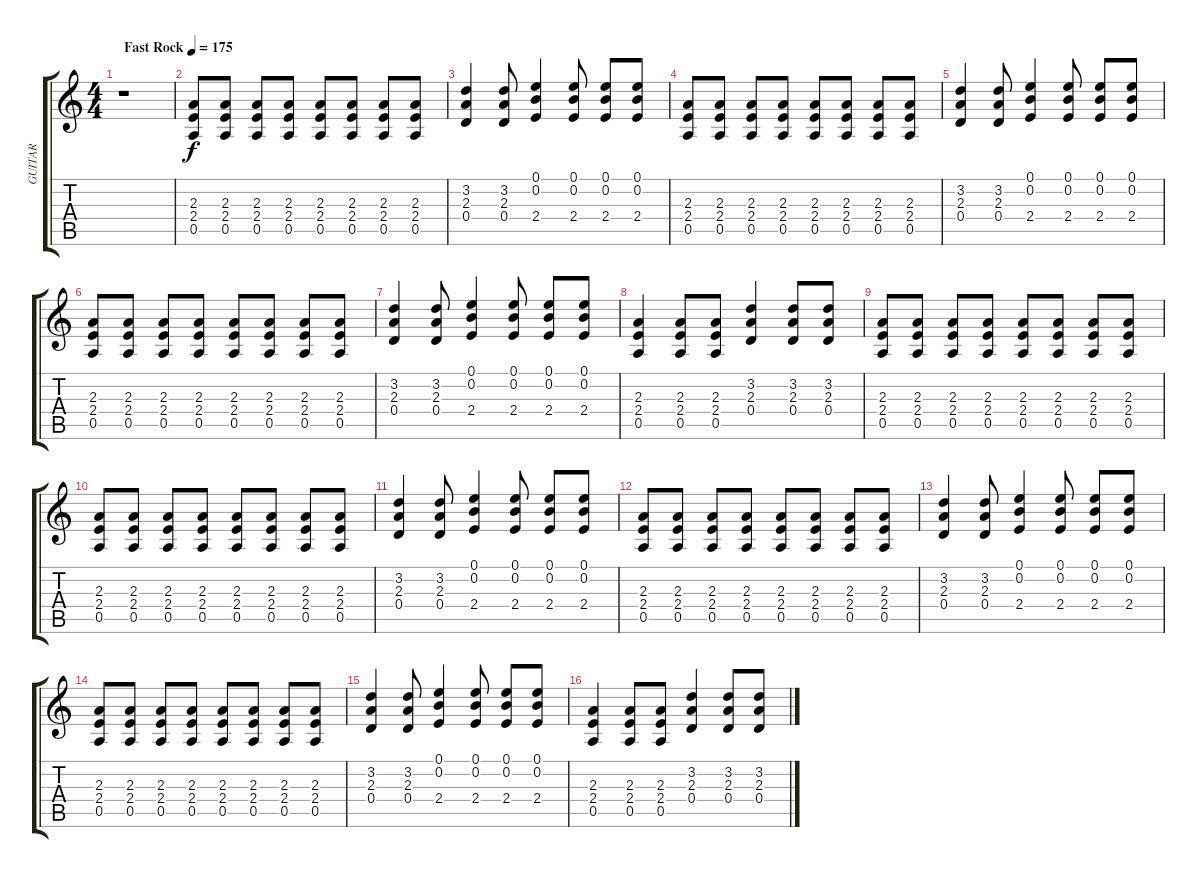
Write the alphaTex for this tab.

\track ("GUITAR" "GUITAR") {instrument overdrivenguitar}
\staff {score tabs}
\tuning (E4 B3 G3 D3 A2 E2) {hide}
\ts (4 4)
\tempo (175 "Fast Rock")
\clef g2
\ks c
r.1{dy f instrument overdrivenguitar} |
(2.3 2.4 0.5).8 (2.3 2.4 0.5).8 (2.3 2.4 0.5).8 (2.3 2.4 0.5).8 (2.3 2.4 0.5).8 (2.3 2.4 0.5).8 (2.3 2.4 0.5).8 (2.3 2.4 0.5).8 |
(3.2 2.3 0.4).4 (3.2 2.3 0.4).8 (0.1 0.2 2.4).4 (0.1 0.2 2.4).8 (0.1 0.2 2.4).8 (0.1 0.2 2.4).8 |
(2.3 2.4 0.5).8 (2.3 2.4 0.5).8 (2.3 2.4 0.5).8 (2.3 2.4 0.5).8 (2.3 2.4 0.5).8 (2.3 2.4 0.5).8 (2.3 2.4 0.5).8 (2.3 2.4 0.5).8 |
(3.2 2.3 0.4).4 (3.2 2.3 0.4).8 (0.1 0.2 2.4).4 (0.1 0.2 2.4).8 (0.1 0.2 2.4).8 (0.1 0.2 2.4).8 |
(2.3 2.4 0.5).8 (2.3 2.4 0.5).8 (2.3 2.4 0.5).8 (2.3 2.4 0.5).8 (2.3 2.4 0.5).8 (2.3 2.4 0.5).8 (2.3 2.4 0.5).8 (2.3 2.4 0.5).8 |
(3.2 2.3 0.4).4 (3.2 2.3 0.4).8 (0.1 0.2 2.4).4 (0.1 0.2 2.4).8 (0.1 0.2 2.4).8 (0.1 0.2 2.4).8 |
(2.3 2.4 0.5).4 (2.3 2.4 0.5).8 (2.3 2.4 0.5).8 (3.2 2.3 0.4).4 (3.2 2.3 0.4).8 (3.2 2.3 0.4).8 |
(2.3 2.4 0.5).8 (2.3 2.4 0.5).8 (2.3 2.4 0.5).8 (2.3 2.4 0.5).8 (2.3 2.4 0.5).8 (2.3 2.4 0.5).8 (2.3 2.4 0.5).8 (2.3 2.4 0.5).8 |
(2.3 2.4 0.5).8 (2.3 2.4 0.5).8 (2.3 2.4 0.5).8 (2.3 2.4 0.5).8 (2.3 2.4 0.5).8 (2.3 2.4 0.5).8 (2.3 2.4 0.5).8 (2.3 2.4 0.5).8 |
(3.2 2.3 0.4).4 (3.2 2.3 0.4).8 (0.1 0.2 2.4).4 (0.1 0.2 2.4).8 (0.1 0.2 2.4).8 (0.1 0.2 2.4).8 |
(2.3 2.4 0.5).8 (2.3 2.4 0.5).8 (2.3 2.4 0.5).8 (2.3 2.4 0.5).8 (2.3 2.4 0.5).8 (2.3 2.4 0.5).8 (2.3 2.4 0.5).8 (2.3 2.4 0.5).8 |
(3.2 2.3 0.4).4 (3.2 2.3 0.4).8 (0.1 0.2 2.4).4 (0.1 0.2 2.4).8 (0.1 0.2 2.4).8 (0.1 0.2 2.4).8 |
(2.3 2.4 0.5).8 (2.3 2.4 0.5).8 (2.3 2.4 0.5).8 (2.3 2.4 0.5).8 (2.3 2.4 0.5).8 (2.3 2.4 0.5).8 (2.3 2.4 0.5).8 (2.3 2.4 0.5).8 |
(3.2 2.3 0.4).4 (3.2 2.3 0.4).8 (0.1 0.2 2.4).4 (0.1 0.2 2.4).8 (0.1 0.2 2.4).8 (0.1 0.2 2.4).8 |
(2.3 2.4 0.5).4 (2.3 2.4 0.5).8 (2.3 2.4 0.5).8 (3.2 2.3 0.4).4 (3.2 2.3 0.4).8 (3.2 2.3 0.4).8
